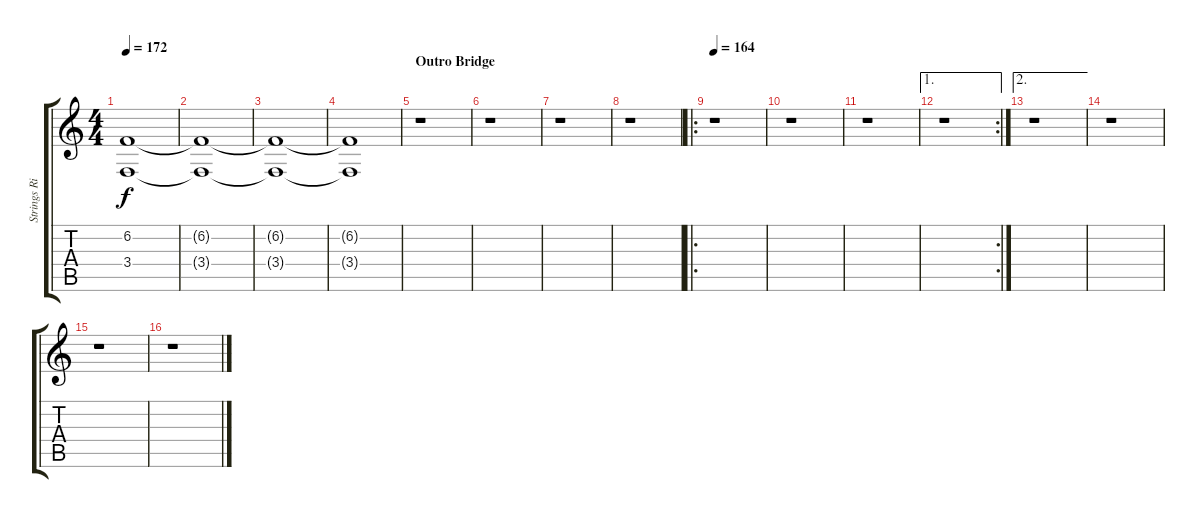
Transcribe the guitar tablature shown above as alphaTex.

\track ("Strings Right" "Strings Ri") {instrument stringensemble2}
\staff {score tabs}
\tuning (E4 B3 G3 D3 A2 E2) {hide}
\ts (4 4)
\tempo 172
\clef g2
\ks c
(6.2 3.4).1{dy f} |
(6.2{t} 3.4{t}).1 |
(6.2{t} 3.4{t}).1 |
(6.2{t} 3.4{t}).1 |
\section ("" "Outro Bridge")
r.1 |
r.1 |
r.1 |
r.1 |
\ro
\tempo 164
r.1 |
r.1 |
r.1 |
\ae 1
\rc 2
r.1 |
\ae 2
r.1 |
r.1 |
r.1 |
r.1
